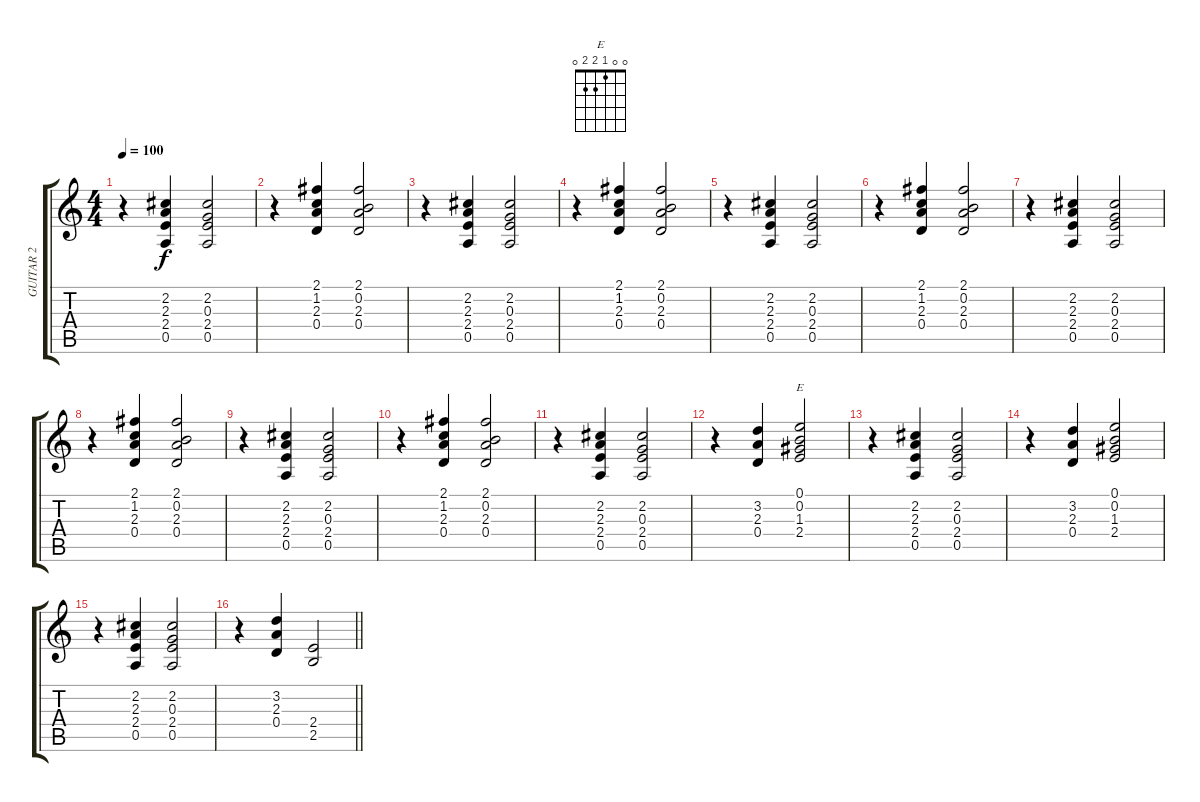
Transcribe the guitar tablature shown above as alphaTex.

\track ("GUITAR 2" "GUITAR 2") {instrument electricguitarjazz}
\staff {score tabs}
\tuning (E4 B3 G3 D3 A2 E2) {hide}
\chord ("E" 0 0 1 2 2 0)
\ts (4 4)
\tempo 100
\clef g2
\ks c
r.4{dy f} (2.2 2.3 2.4 0.5).4 (2.2 0.3 2.4 0.5).2 |
r.4 (2.1 1.2 2.3 0.4).4 (2.1 0.2 2.3 0.4).2 |
r.4 (2.2 2.3 2.4 0.5).4 (2.2 0.3 2.4 0.5).2 |
r.4 (2.1 1.2 2.3 0.4).4 (2.1 0.2 2.3 0.4).2 |
r.4 (2.2 2.3 2.4 0.5).4 (2.2 0.3 2.4 0.5).2 |
r.4 (2.1 1.2 2.3 0.4).4 (2.1 0.2 2.3 0.4).2 |
r.4 (2.2 2.3 2.4 0.5).4 (2.2 0.3 2.4 0.5).2 |
r.4 (2.1 1.2 2.3 0.4).4 (2.1 0.2 2.3 0.4).2 |
r.4 (2.2 2.3 2.4 0.5).4 (2.2 0.3 2.4 0.5).2 |
r.4 (2.1 1.2 2.3 0.4).4 (2.1 0.2 2.3 0.4).2 |
r.4 (2.2 2.3 2.4 0.5).4 (2.2 0.3 2.4 0.5).2 |
r.4 (3.2 2.3 0.4).4 (0.1 0.2 1.3 2.4).2{ch "E"} |
r.4 (2.2 2.3 2.4 0.5).4 (2.2 0.3 2.4 0.5).2 |
r.4 (3.2 2.3 0.4).4 (0.1 0.2 1.3 2.4).2 |
r.4 (2.2 2.3 2.4 0.5).4 (2.2 0.3 2.4 0.5).2 |
\barLineRight lightlight
r.4 (3.2 2.3 0.4).4 (2.4 2.5).2
